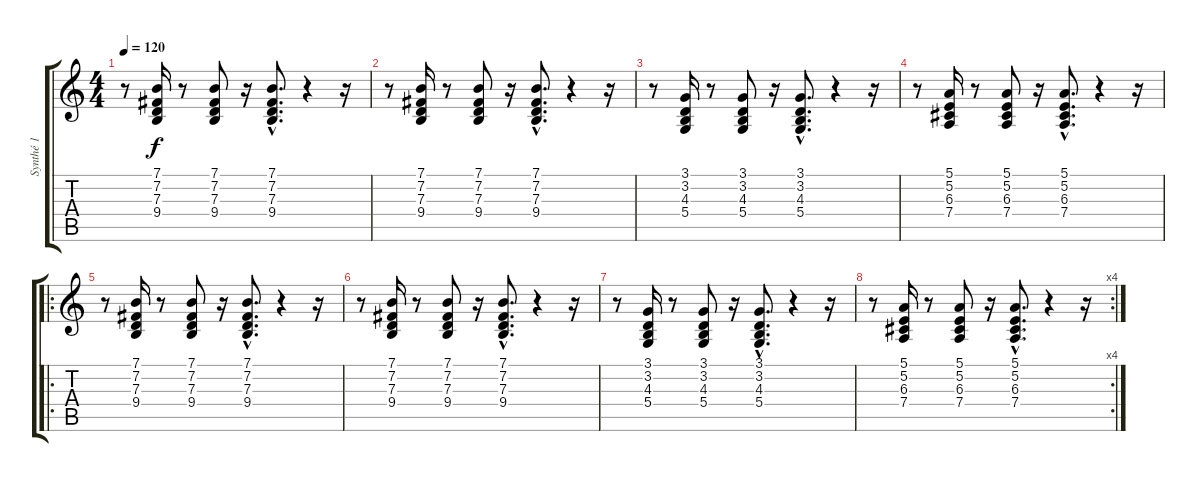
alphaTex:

\track ("Synthé 1" "Synthé 1") {instrument lead2sawtooth}
\staff {score tabs}
\tuning (E4 B3 G3 D3 A2 E2) {hide}
\ts (4 4)
\tempo 120
\clef g2
\ks c
r.8{dy f} (7.1 7.2 7.3 9.4).16 r.8 (7.1 7.2 7.3 9.4).8 r.16 (7.1{hac} 7.2{hac} 7.3{hac} 9.4{hac}).8{d} r.4 r.16 |
r.8 (7.1 7.2 7.3 9.4).16 r.8 (7.1 7.2 7.3 9.4).8 r.16 (7.1{hac} 7.2{hac} 7.3{hac} 9.4{hac}).8{d} r.4 r.16 |
r.8 (3.1 3.2 4.3 5.4).16 r.8 (3.1 3.2 4.3 5.4).8 r.16 (3.1{hac} 3.2{hac} 4.3{hac} 5.4{hac}).8{d} r.4 r.16 |
r.8 (5.1 5.2 6.3 7.4).16 r.8 (5.1 5.2 6.3 7.4).8 r.16 (5.1{hac} 5.2{hac} 6.3{hac} 7.4{hac}).8{d} r.4 r.16 |
\ro
r.8 (7.1 7.2 7.3 9.4).16 r.8 (7.1 7.2 7.3 9.4).8 r.16 (7.1{hac} 7.2{hac} 7.3{hac} 9.4{hac}).8{d} r.4 r.16 |
r.8 (7.1 7.2 7.3 9.4).16 r.8 (7.1 7.2 7.3 9.4).8 r.16 (7.1{hac} 7.2{hac} 7.3{hac} 9.4{hac}).8{d} r.4 r.16 |
r.8 (3.1 3.2 4.3 5.4).16 r.8 (3.1 3.2 4.3 5.4).8 r.16 (3.1{hac} 3.2{hac} 4.3{hac} 5.4{hac}).8{d} r.4 r.16 |
\rc 4
r.8 (5.1 5.2 6.3 7.4).16 r.8 (5.1 5.2 6.3 7.4).8 r.16 (5.1{hac} 5.2{hac} 6.3{hac} 7.4{hac}).8{d} r.4 r.16
